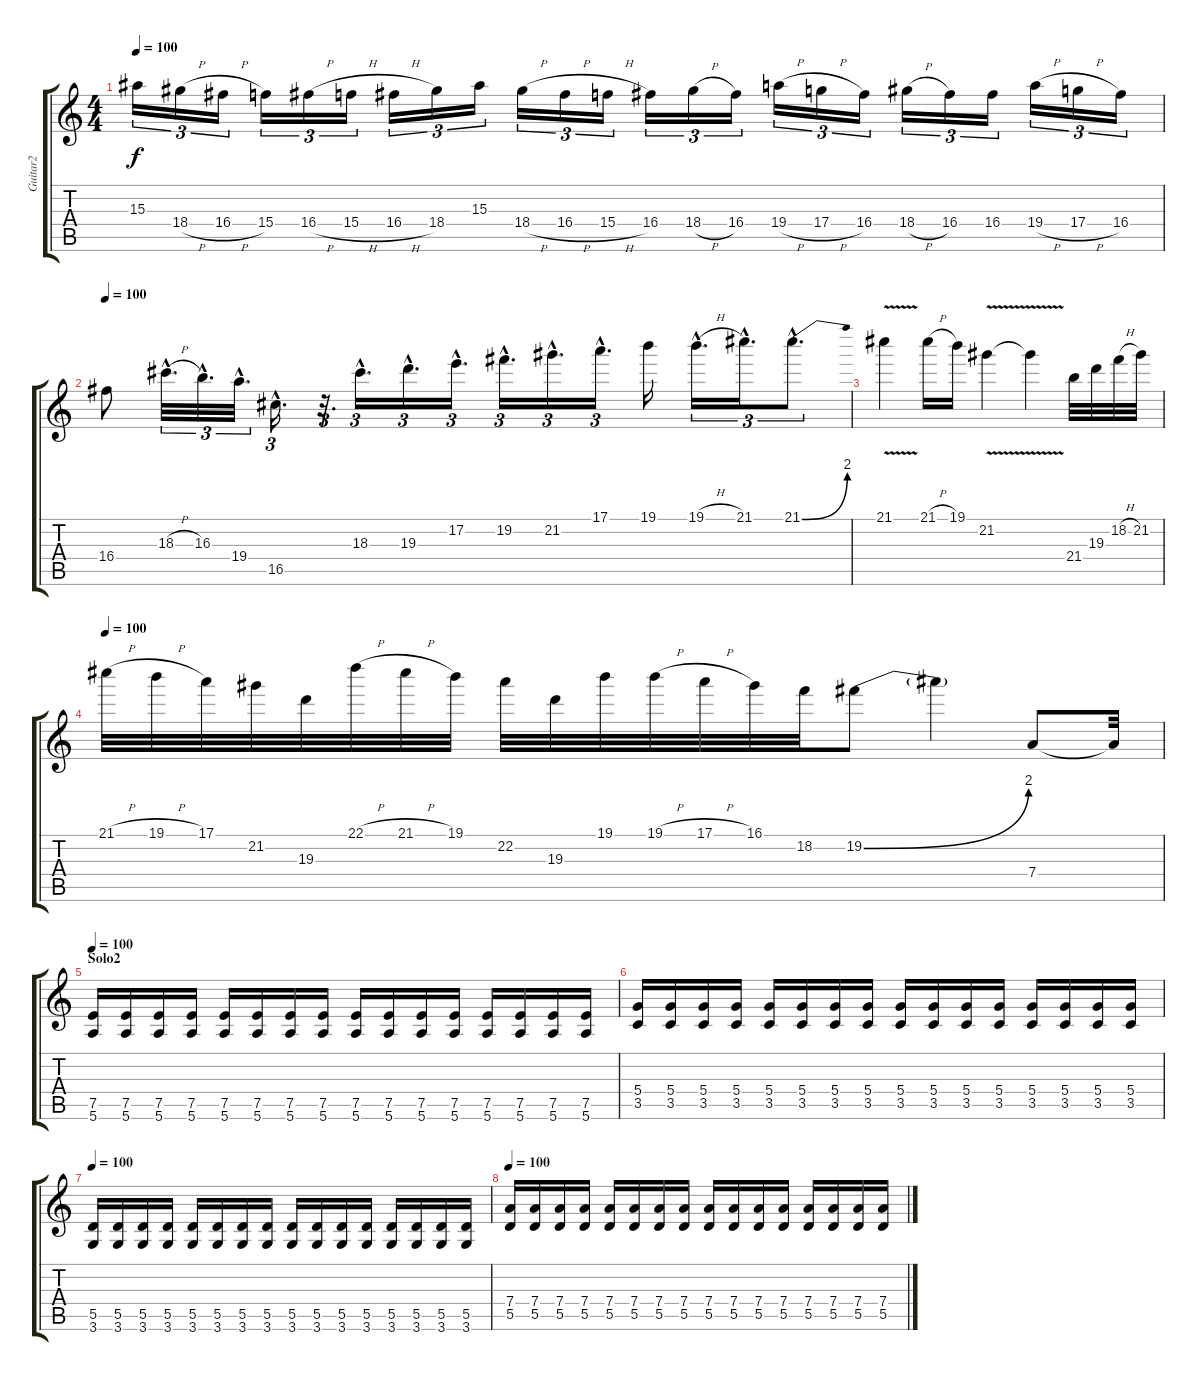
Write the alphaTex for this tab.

\track ("Guitar2" "Guitar2") {instrument overdrivenguitar}
\staff {score tabs}
\tuning (E4 B3 G3 D3 A2 E2) {hide}
\ts (4 4)
\tempo 100
\clef g2
\ks c
15.3.16{tu (3 2) dy f} 18.4{h}.16{tu (3 2)} 16.4{h}.16{tu (3 2)} 15.4.16{tu (3 2)} 16.4{h}.16{tu (3 2)} 15.4{h}.16{tu (3 2)} 16.4{h}.16{tu (3 2)} 18.4.16{tu (3 2)} 15.3.16{tu (3 2)} 18.4{h}.16{tu (3 2)} 16.4{h}.16{tu (3 2)} 15.4{h}.16{tu (3 2)} 16.4.16{tu (3 2)} 18.4{h}.16{tu (3 2)} 16.4.16{tu (3 2)} 19.4{h}.16{tu (3 2)} 17.4{h}.16{tu (3 2)} 16.4.16{tu (3 2)} 18.4{h}.16{tu (3 2)} 16.4.16{tu (3 2)} 16.4.16{tu (3 2)} 19.4{h}.16{tu (3 2)} 17.4{h}.16{tu (3 2)} 16.4.16{tu (3 2)} |
\tempo 100
16.4.8 18.3{h hac}.32{d tu (3 2)} 16.3{hac}.32{d tu (3 2)} 19.4{hac}.32{d tu (3 2)} 16.5{hac}.16{d tu (3 2)} r.32{d tu (3 2)} 18.3{hac}.16{d tu (3 2)} 19.3{hac}.16{d tu (3 2)} 17.2{hac}.16{d tu (3 2)} 19.2{hac}.16{d tu (3 2)} 21.2{hac}.16{d tu (3 2)} 17.1{hac}.16{d tu (3 2)} 19.1.16 19.1{h hac}.16{d tu (3 2)} 21.1{hac}.16{d tu (3 2)} 21.1{be (bend 0 0 60 8) hac}.8{d tu (3 2)} |
21.1{v}.4 21.1{h}.16 19.1.16 21.2{v}.4 21.2{t}.4 21.4.32 19.3.32 18.2{h}.32 21.2.32 |
\tempo 100
21.1{h}.32 19.1{h}.32 17.1.32 21.2.32 19.3.32 22.1{h}.32 21.1{h}.32 19.1.32 22.2.32 19.3.32 19.1.32 19.1{h}.32 17.1{h}.32 16.1.32 18.2.32 19.2{be (bend 0 0 60 8)}.8 19.2{t}.4 7.4.8 7.4{t}.32 |
\section ("" "Solo2")
\tempo 100
(7.5 5.6).16{volume 12 instrument distortionguitar} (7.5 5.6).16 (7.5 5.6).16 (7.5 5.6).16 (7.5 5.6).16 (7.5 5.6).16 (7.5 5.6).16 (7.5 5.6).16 (7.5 5.6).16 (7.5 5.6).16 (7.5 5.6).16 (7.5 5.6).16 (7.5 5.6).16 (7.5 5.6).16 (7.5 5.6).16 (7.5 5.6).16 |
(5.4 3.5).16 (5.4 3.5).16 (5.4 3.5).16 (5.4 3.5).16 (5.4 3.5).16 (5.4 3.5).16 (5.4 3.5).16 (5.4 3.5).16 (5.4 3.5).16 (5.4 3.5).16 (5.4 3.5).16 (5.4 3.5).16 (5.4 3.5).16 (5.4 3.5).16 (5.4 3.5).16 (5.4 3.5).16 |
\tempo 100
(5.5 3.6).16 (5.5 3.6).16 (5.5 3.6).16 (5.5 3.6).16 (5.5 3.6).16 (5.5 3.6).16 (5.5 3.6).16 (5.5 3.6).16 (5.5 3.6).16 (5.5 3.6).16 (5.5 3.6).16 (5.5 3.6).16 (5.5 3.6).16 (5.5 3.6).16 (5.5 3.6).16 (5.5 3.6).16 |
\tempo 100
(7.4 5.5).16 (7.4 5.5).16 (7.4 5.5).16 (7.4 5.5).16 (7.4 5.5).16 (7.4 5.5).16 (7.4 5.5).16 (7.4 5.5).16 (7.4 5.5).16 (7.4 5.5).16 (7.4 5.5).16 (7.4 5.5).16 (7.4 5.5).16 (7.4 5.5).16 (7.4 5.5).16 (7.4 5.5).16
